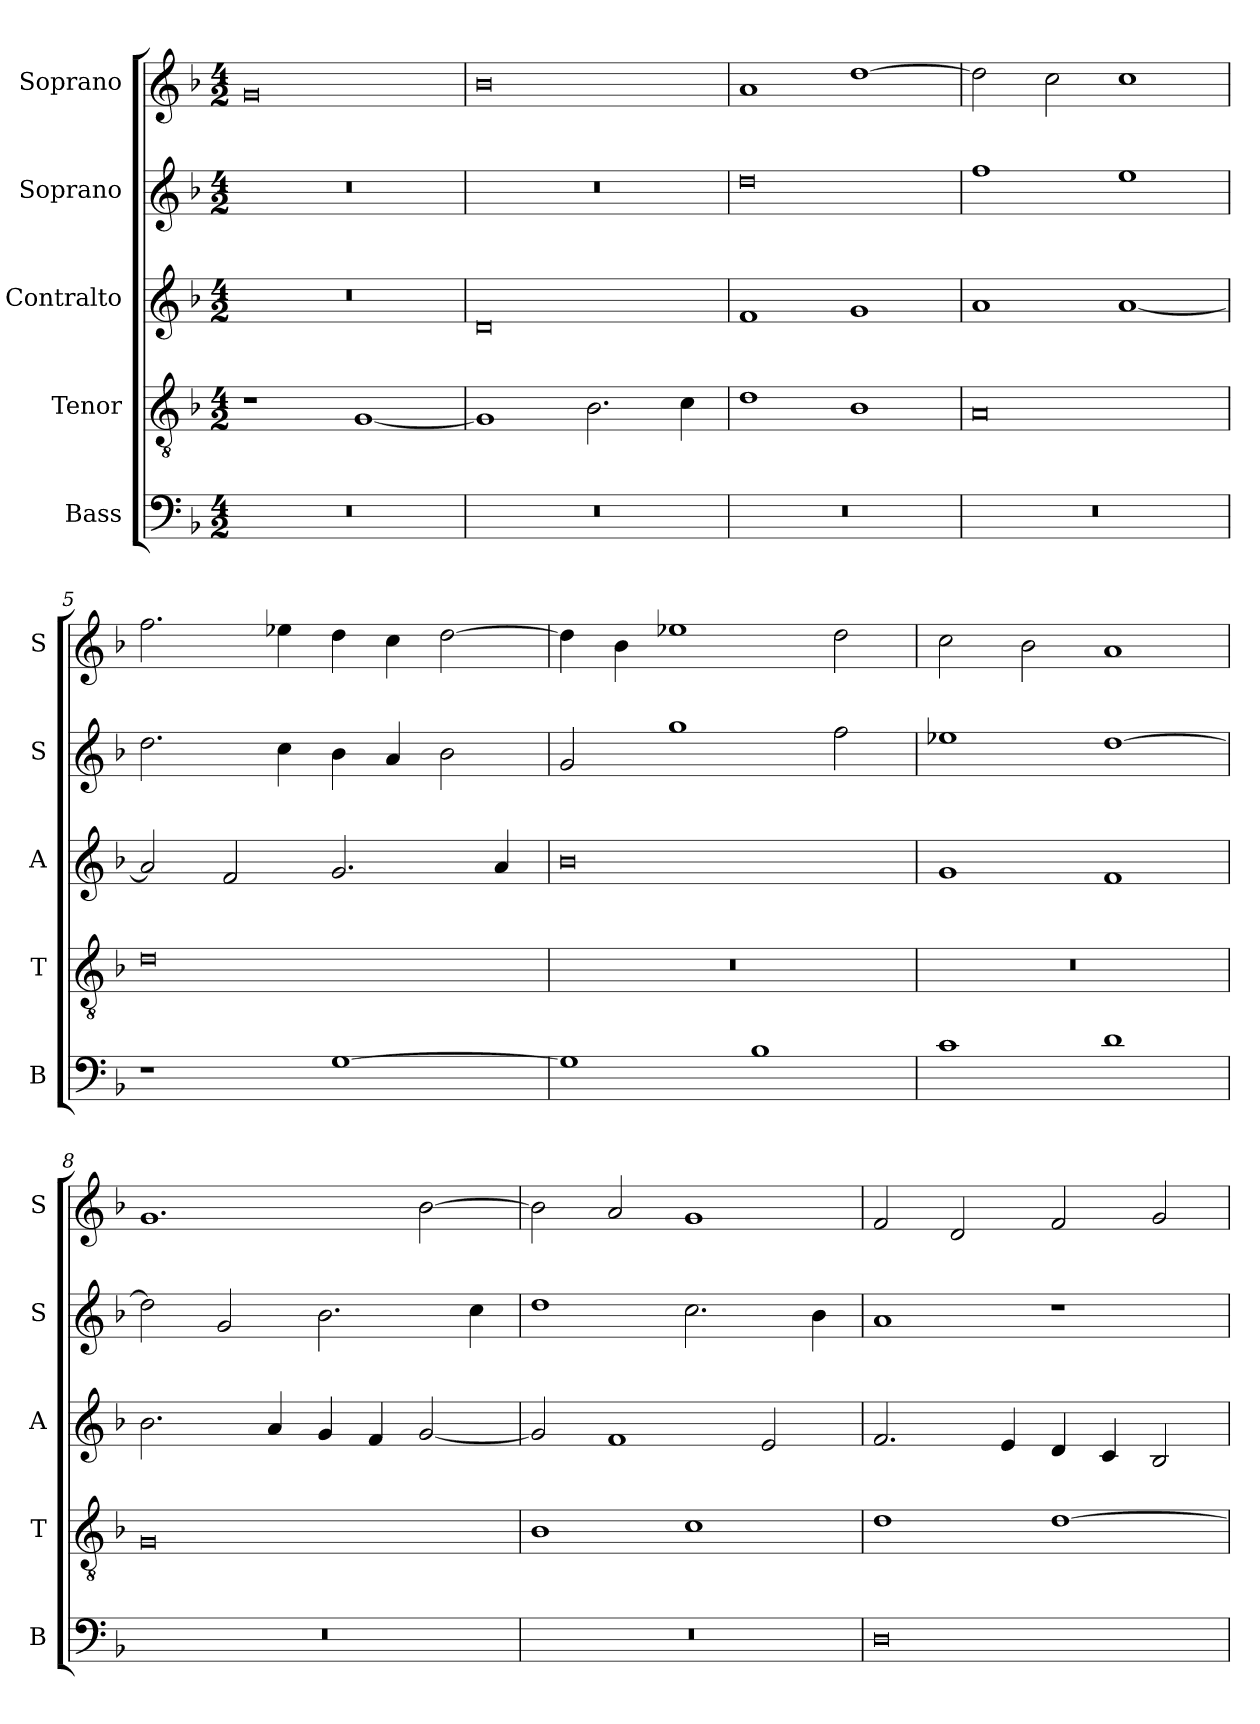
**kern	**kern	**kern	**kern	**kern
*part5	*part4	*part3	*part2	*part1
*staff5	*staff4	*staff3	*staff2	*staff1
*I"Bass	*I"Tenor	*I"Contralto	*I"Soprano	*I"Soprano
*I'B	*I'T	*I'A	*I'S	*I'S
*clefF4	*clefGv2	*clefG2	*clefG2	*clefG2
*k[b-]	*k[b-]	*k[b-]	*k[b-]	*k[b-]
*G:dor	*G:dor	*G:dor	*G:dor	*G:dor
*M4/2	*M4/2	*M4/2	*M4/2	*M4/2
=1	=1	=1	=1	=1
0r	1r	0r	0r	0g
.	[1G	.	.	.
=2	=2	=2	=2	=2
0r	1G]	0d	0r	0b-
.	2.B-	.	.	.
.	4c	.	.	.
=3	=3	=3	=3	=3
0r	1d	1f	0dd	1a
.	1B-	1g	.	[1dd
=4	=4	=4	=4	=4
0r	0A	1a	1ff	2dd]
.	.	.	.	2cc
.	.	[1a	1ee	1cc
=5	=5	=5	=5	=5
1r	0d	2a]	2.dd	2.ff
.	.	2f	.	.
.	.	.	4cc	4ee-X
[1G	.	2.g	4b-	4dd
.	.	.	4a	4cc
.	.	.	2b-	[2dd
.	.	4a	.	.
=6	=6	=6	=6	=6
1G]	0r	0b-	2g	4dd]
.	.	.	.	4b-
.	.	.	1gg	1ee-X
1B-	.	.	.	.
.	.	.	2ff	2dd
=7	=7	=7	=7	=7
1c	0r	1g	1ee-X	2cc
.	.	.	.	2b-
1d	.	1f	[1dd	1a
=8	=8	=8	=8	=8
0r	0G	2.b-	2dd]	1.g
.	.	.	2g	.
.	.	4a	.	.
.	.	4g	2.b-	.
.	.	4f	.	.
.	.	[2g	.	[2b-
.	.	.	4cc	.
=9	=9	=9	=9	=9
0r	1B-	2g]	1dd	2b-]
.	.	1f	.	2a
.	1c	.	2.cc	1g
.	.	2e	.	.
.	.	.	4b-	.
=10	=10	=10	=10	=10
0D	1d	2.f	1a	2f
.	.	.	.	2d
.	.	4e	.	.
.	[1d	4d	1r	2f
.	.	4c	.	.
.	.	2B-	.	2g
=	=	=	=	=
*-	*-	*-	*-	*-
